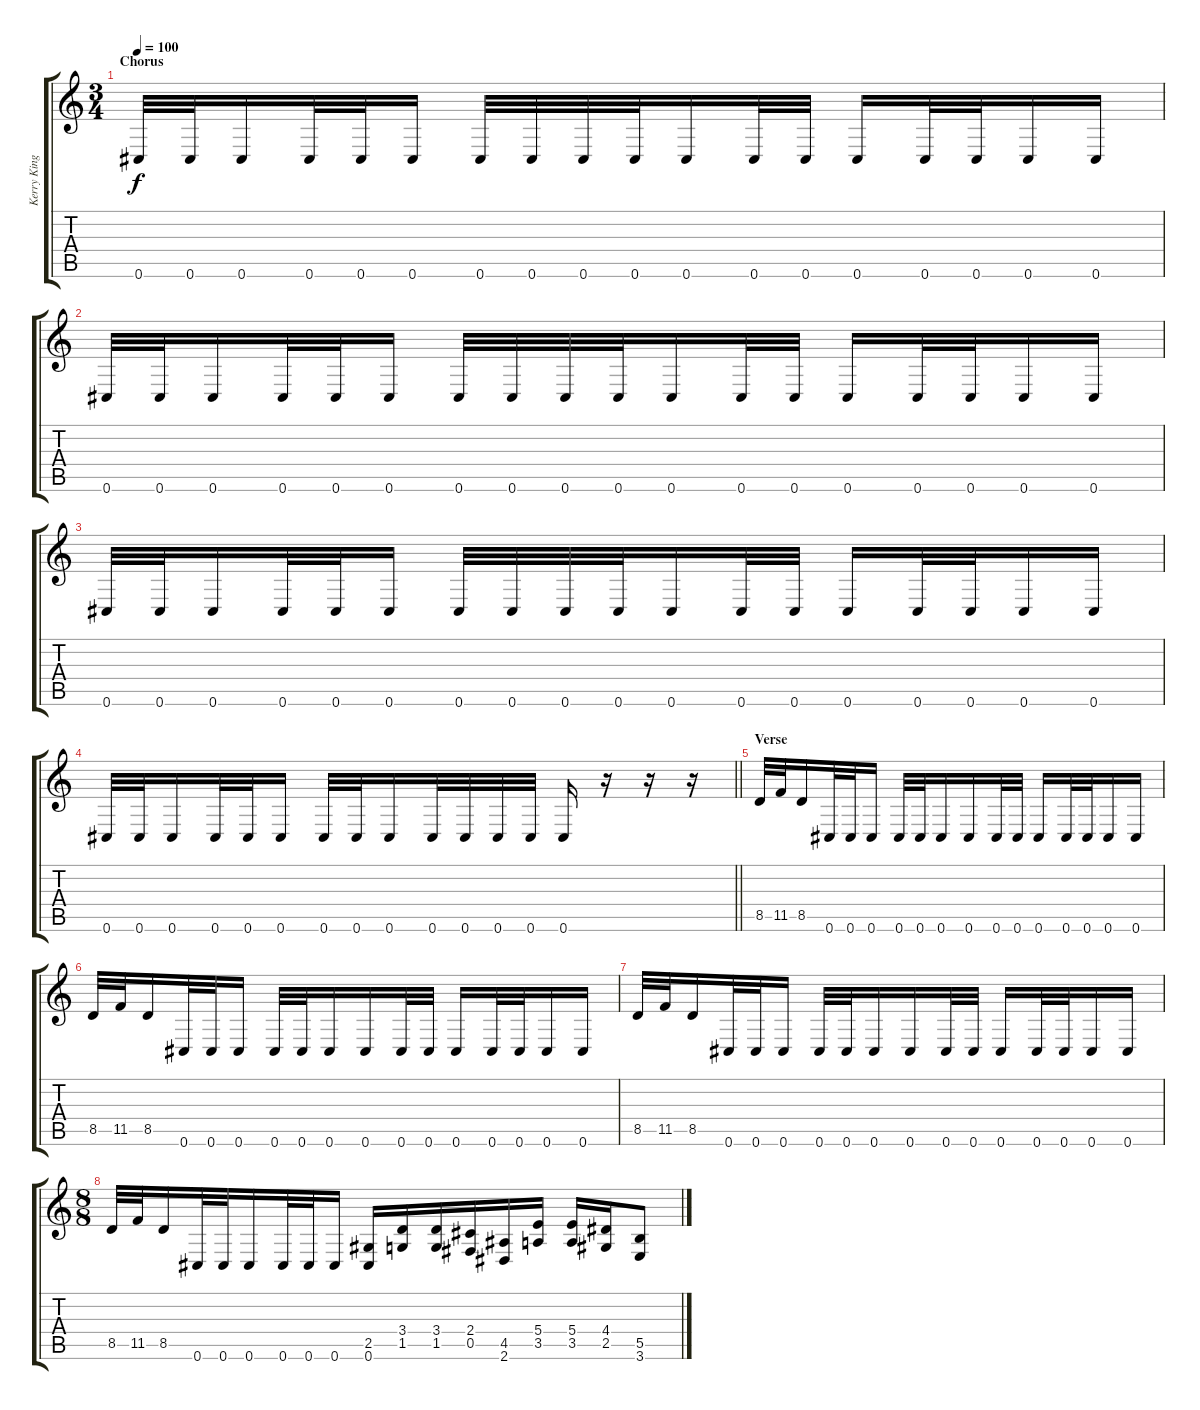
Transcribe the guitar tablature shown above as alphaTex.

\track ("Kerry King" "Kerry King") {instrument distortionguitar}
\staff {score tabs}
\tuning (Db4 Ab3 E3 B2 Gb2 Db2) {hide}
\ts (3 4)
\section ("" "Chorus")
\tempo 100
\clef g2
\ks c
0.6.32{dy f} 0.6.32 0.6.16 0.6.32 0.6.32 0.6.16 0.6.32 0.6.32 0.6.32 0.6.32 0.6.16 0.6.32 0.6.32 0.6.16 0.6.32 0.6.32 0.6.16 0.6.16 |
0.6.32 0.6.32 0.6.16 0.6.32 0.6.32 0.6.16 0.6.32 0.6.32 0.6.32 0.6.32 0.6.16 0.6.32 0.6.32 0.6.16 0.6.32 0.6.32 0.6.16 0.6.16 |
0.6.32 0.6.32 0.6.16 0.6.32 0.6.32 0.6.16 0.6.32 0.6.32 0.6.32 0.6.32 0.6.16 0.6.32 0.6.32 0.6.16 0.6.32 0.6.32 0.6.16 0.6.16 |
\barLineRight lightlight
0.6.32 0.6.32 0.6.16 0.6.32 0.6.32 0.6.16 0.6.32 0.6.32 0.6.16 0.6.32 0.6.32 0.6.32 0.6.32 0.6.16 r.16 r.16 r.16 |
\section ("" "Verse")
8.5.32 11.5.32 8.5.16 0.6.32 0.6.32 0.6.16 0.6.32 0.6.32 0.6.16 0.6.16 0.6.32 0.6.32 0.6.16 0.6.32 0.6.32 0.6.16 0.6.16 |
8.5.32 11.5.32 8.5.16 0.6.32 0.6.32 0.6.16 0.6.32 0.6.32 0.6.16 0.6.16 0.6.32 0.6.32 0.6.16 0.6.32 0.6.32 0.6.16 0.6.16 |
8.5.32 11.5.32 8.5.16 0.6.32 0.6.32 0.6.16 0.6.32 0.6.32 0.6.16 0.6.16 0.6.32 0.6.32 0.6.16 0.6.32 0.6.32 0.6.16 0.6.16 |
\ts (8 8)
8.5.32 11.5.32 8.5.16 0.6.32 0.6.32 0.6.16 0.6.32 0.6.32 0.6.16 (2.5 0.6).16 (3.4 1.5).16 (3.4 1.5).16 (2.4 0.5).16 (4.5 2.6).16 (5.4 3.5).16 (5.4 3.5).16 (4.4 2.5).16 (5.5 3.6).8
